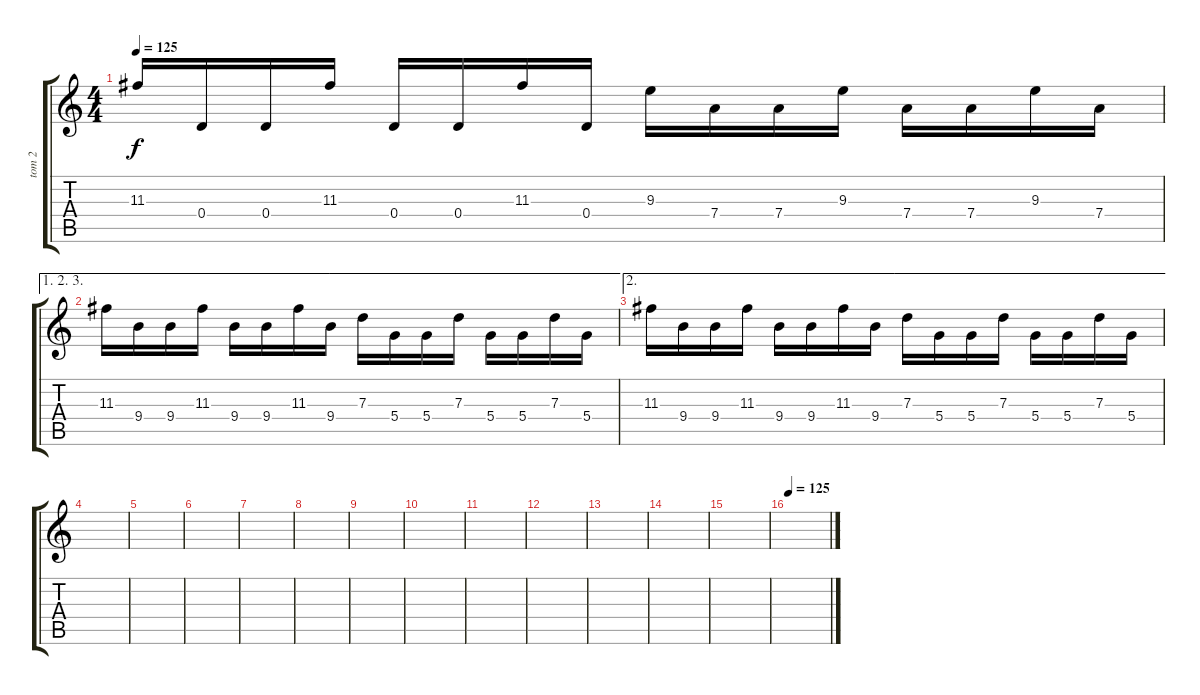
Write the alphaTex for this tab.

\track ("tom 2" "tom 2") {instrument electricguitarclean}
\staff {score tabs}
\tuning (E4 B3 G3 D3 A2 E2) {hide}
\ts (4 4)
\tempo 125
\clef g2
\ks c
11.3.16{dy f} 0.4.16 0.4.16 11.3.16 0.4.16 0.4.16 11.3.16 0.4.16 9.3.16 7.4.16 7.4.16 9.3.16 7.4.16 7.4.16 9.3.16 7.4.16 |
\ae (1 2 3)
11.3.16 9.4.16 9.4.16 11.3.16 9.4.16 9.4.16 11.3.16 9.4.16 7.3.16 5.4.16 5.4.16 7.3.16 5.4.16 5.4.16 7.3.16 5.4.16 |
\ae 2
11.3.16 9.4.16 9.4.16 11.3.16 9.4.16 9.4.16 11.3.16 9.4.16 7.3.16 5.4.16 5.4.16 7.3.16 5.4.16 5.4.16 7.3.16 5.4.16 |
|
|
|
|
|
|
|
|
|
|
|
|
\tempo 125
